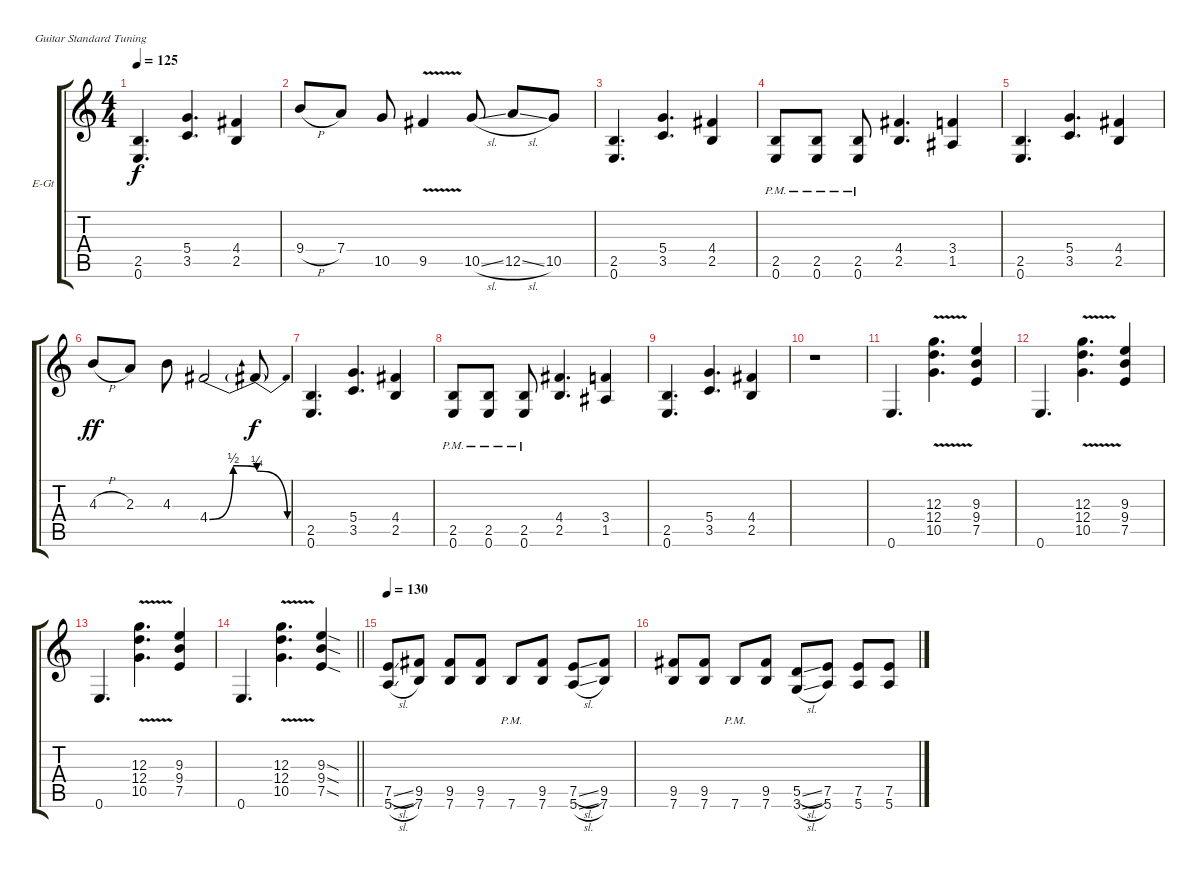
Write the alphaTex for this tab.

\bracketExtendMode groupsimilarinstruments
\firstSystemTrackNameOrientation horizontal
\otherSystemsTrackNameOrientation horizontal
\track ("R Rhythm" "E-Gt") {instrument distortionguitar}
\staff {score tabs}
\tuning (E4 B3 G3 D3 A2 E2)
\ts (4 4)
\tempo 125
\clef g2
\ks c
(2.5 0.6).4{d dy f} (5.4 3.5).4{d} (4.4 2.5).4 |
9.4{h}.8 7.4.8 10.5.8 9.5{v}.4 10.5{sl}.8 12.5{sl}.8 10.5.8 |
(2.5 0.6).4{d} (5.4 3.5).4{d} (4.4 2.5).4 |
(2.5{pm} 0.6{pm}).8 (2.5{pm} 0.6{pm}).8 (2.5{pm} 0.6{pm}).8 (4.4 2.5).4{d} (3.4 1.5).4 |
(2.5 0.6).4{d} (5.4 3.5).4{d} (4.4 2.5).4 |
4.3{h}.8{dy ff} 2.3.8 4.3.8 4.4{be (bendrelease 0 0 30 2 30 2 60 1)}.2 4.4{be (release 0 1 60 0) t}.8{dy f} |
(2.5 0.6).4{d} (5.4 3.5).4{d} (4.4 2.5).4 |
(2.5{pm} 0.6{pm}).8 (2.5{pm} 0.6{pm}).8 (2.5{pm} 0.6{pm}).8 (4.4 2.5).4{d} (3.4 1.5).4 |
(2.5 0.6).4{d} (5.4 3.5).4{d} (4.4 2.5).4 |
r.1 |
0.6.4{d} (12.3{v} 12.4{v} 10.5{v}).4{d} (9.3 9.4 7.5).4 |
0.6.4{d} (12.3{v} 12.4{v} 10.5{v}).4{d} (9.3 9.4 7.5).4 |
0.6.4{d} (12.3{v} 12.4{v} 10.5{v}).4{d} (9.3 9.4 7.5).4 |
\barLineRight lightlight
0.6.4{d} (12.3{v} 12.4{v} 10.5{v}).4{d} (9.3{sod} 9.4{sod} 7.5{sod}).4 |
\tempo 130
(7.5{sl} 5.6{sl}).8 (9.5 7.6).8 (9.5 7.6).8 (9.5 7.6).8 7.6{pm}.8 (9.5 7.6).8 (7.5{sl} 5.6{sl}).8 (9.5 7.6).8 |
(9.5 7.6).8 (9.5 7.6).8 7.6{pm}.8 (9.5 7.6).8 (5.5{sl} 3.6{sl}).8 (7.5 5.6).8 (7.5 5.6).8 (7.5 5.6).8
